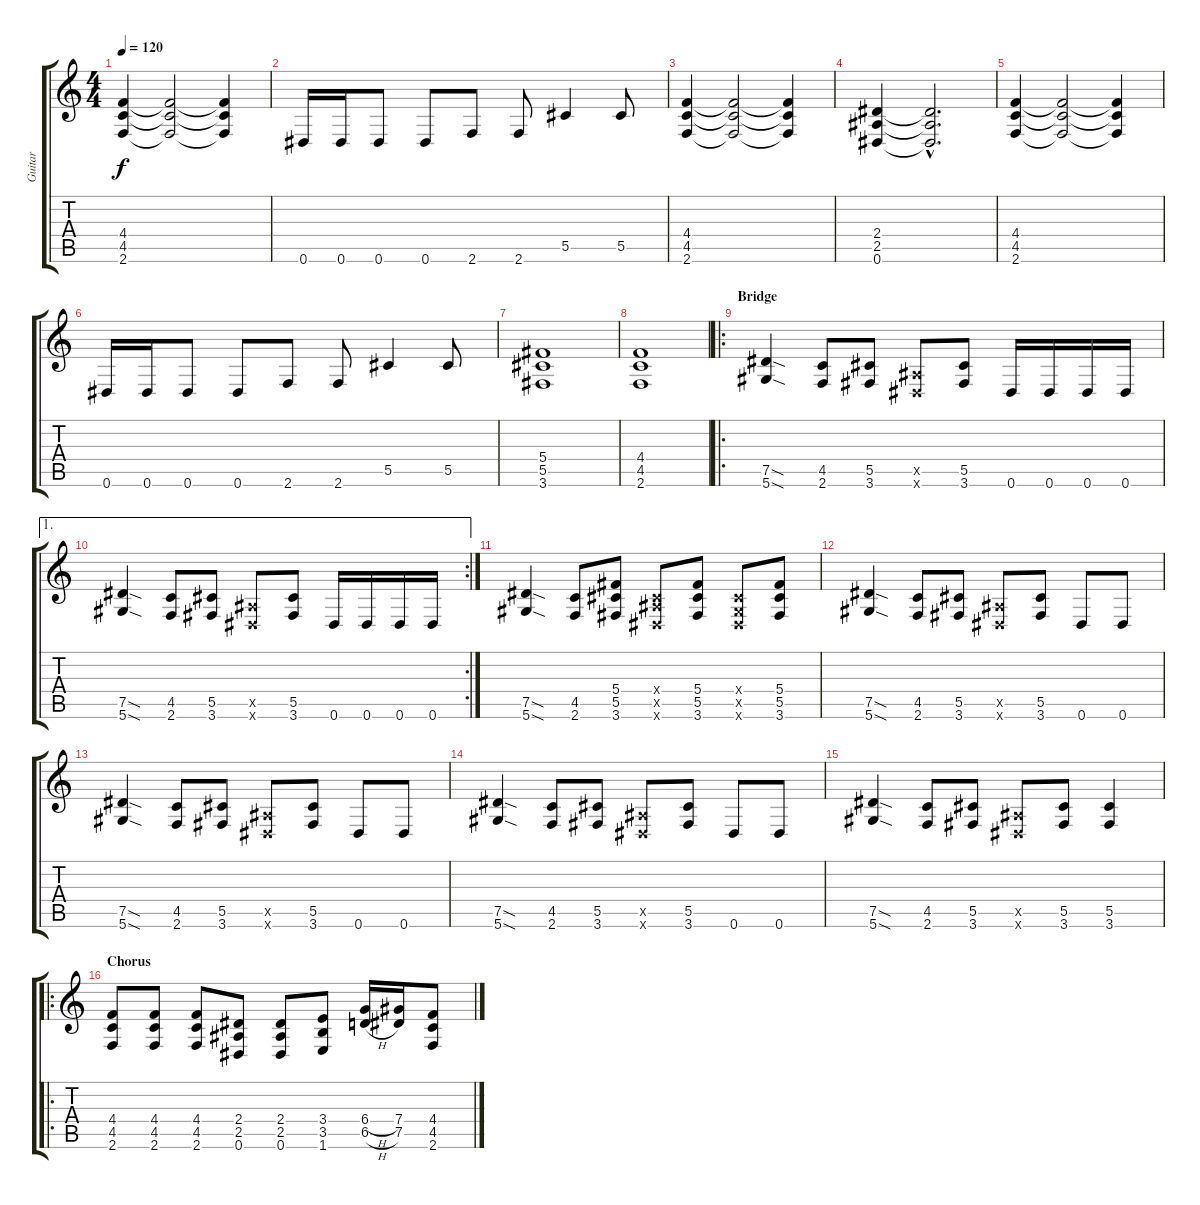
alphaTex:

\track ("Guitar" "Guitar") {instrument overdrivenguitar}
\staff {score tabs}
\tuning (Eb4 Bb3 Gb3 Db3 Ab2 Eb2) {hide}
\ts (4 4)
\tempo 120
\clef g2
\ks c
(4.4 4.5 2.6).4{dy f} (4.4{t} 4.5{t} 2.6{t}).2 (4.4{t} 4.5{t} 2.6{t}).4 |
0.6.16 0.6.16 0.6.8 0.6.8 2.6.8 2.6.8 5.5.4 5.5.8 |
(4.4 4.5 2.6).4 (4.4{t} 4.5{t} 2.6{t}).2 (4.4{t} 4.5{t} 2.6{t}).4 |
(2.4 2.5 0.6).4 (2.4{hac t} 2.5{hac t} 0.6{hac t}).2{d} |
(4.4 4.5 2.6).4 (4.4{t} 4.5{t} 2.6{t}).2 (4.4{t} 4.5{t} 2.6{t}).4 |
0.6.16 0.6.16 0.6.8 0.6.8 2.6.8 2.6.8 5.5.4 5.5.8 |
(5.4 5.5 3.6).1 |
(4.4 4.5 2.6).1 |
\ro
\section ("" "Bridge")
(7.5{sod} 5.6{sod}).4 (4.5 2.6).8 (5.5 3.6).8 (2.5{x} 0.6{x}).8 (5.5 3.6).8 0.6.16 0.6.16 0.6.16 0.6.16 |
\ae 1
\rc 2
(7.5{sod} 5.6{sod}).4 (4.5 2.6).8 (5.5 3.6).8 (2.5{x} 0.6{x}).8 (5.5 3.6).8 0.6.16 0.6.16 0.6.16 0.6.16 |
(7.5{sod} 5.6{sod}).4 (4.5 2.6).8 (5.4 5.5 3.6).8 (0.4{x} 2.5{x} 0.6{x}).8 (5.4 5.5 3.6).8 (0.4{x} 0.5{x} 0.6{x}).8 (5.4 5.5 3.6).8 |
(7.5{sod} 5.6{sod}).4 (4.5 2.6).8 (5.5 3.6).8 (2.5{x} 0.6{x}).8 (5.5 3.6).8 0.6.8 0.6.8 |
(7.5{sod} 5.6{sod}).4 (4.5 2.6).8 (5.5 3.6).8 (2.5{x} 0.6{x}).8 (5.5 3.6).8 0.6.8 0.6.8 |
(7.5{sod} 5.6{sod}).4 (4.5 2.6).8 (5.5 3.6).8 (2.5{x} 0.6{x}).8 (5.5 3.6).8 0.6.8 0.6.8 |
(7.5{sod} 5.6{sod}).4 (4.5 2.6).8 (5.5 3.6).8 (2.5{x} 0.6{x}).8 (5.5 3.6).8 (5.5 3.6).4 |
\ro
\section ("" "Chorus")
(4.4 4.5 2.6).8 (4.4 4.5 2.6).8 (4.4 4.5 2.6).8 (2.4 2.5 0.6).8 (2.4 2.5 0.6).8 (3.4 3.5 1.6).8 (6.4{h} 6.5{h}).16 (7.4 7.5).16 (4.4 4.5 2.6).8
